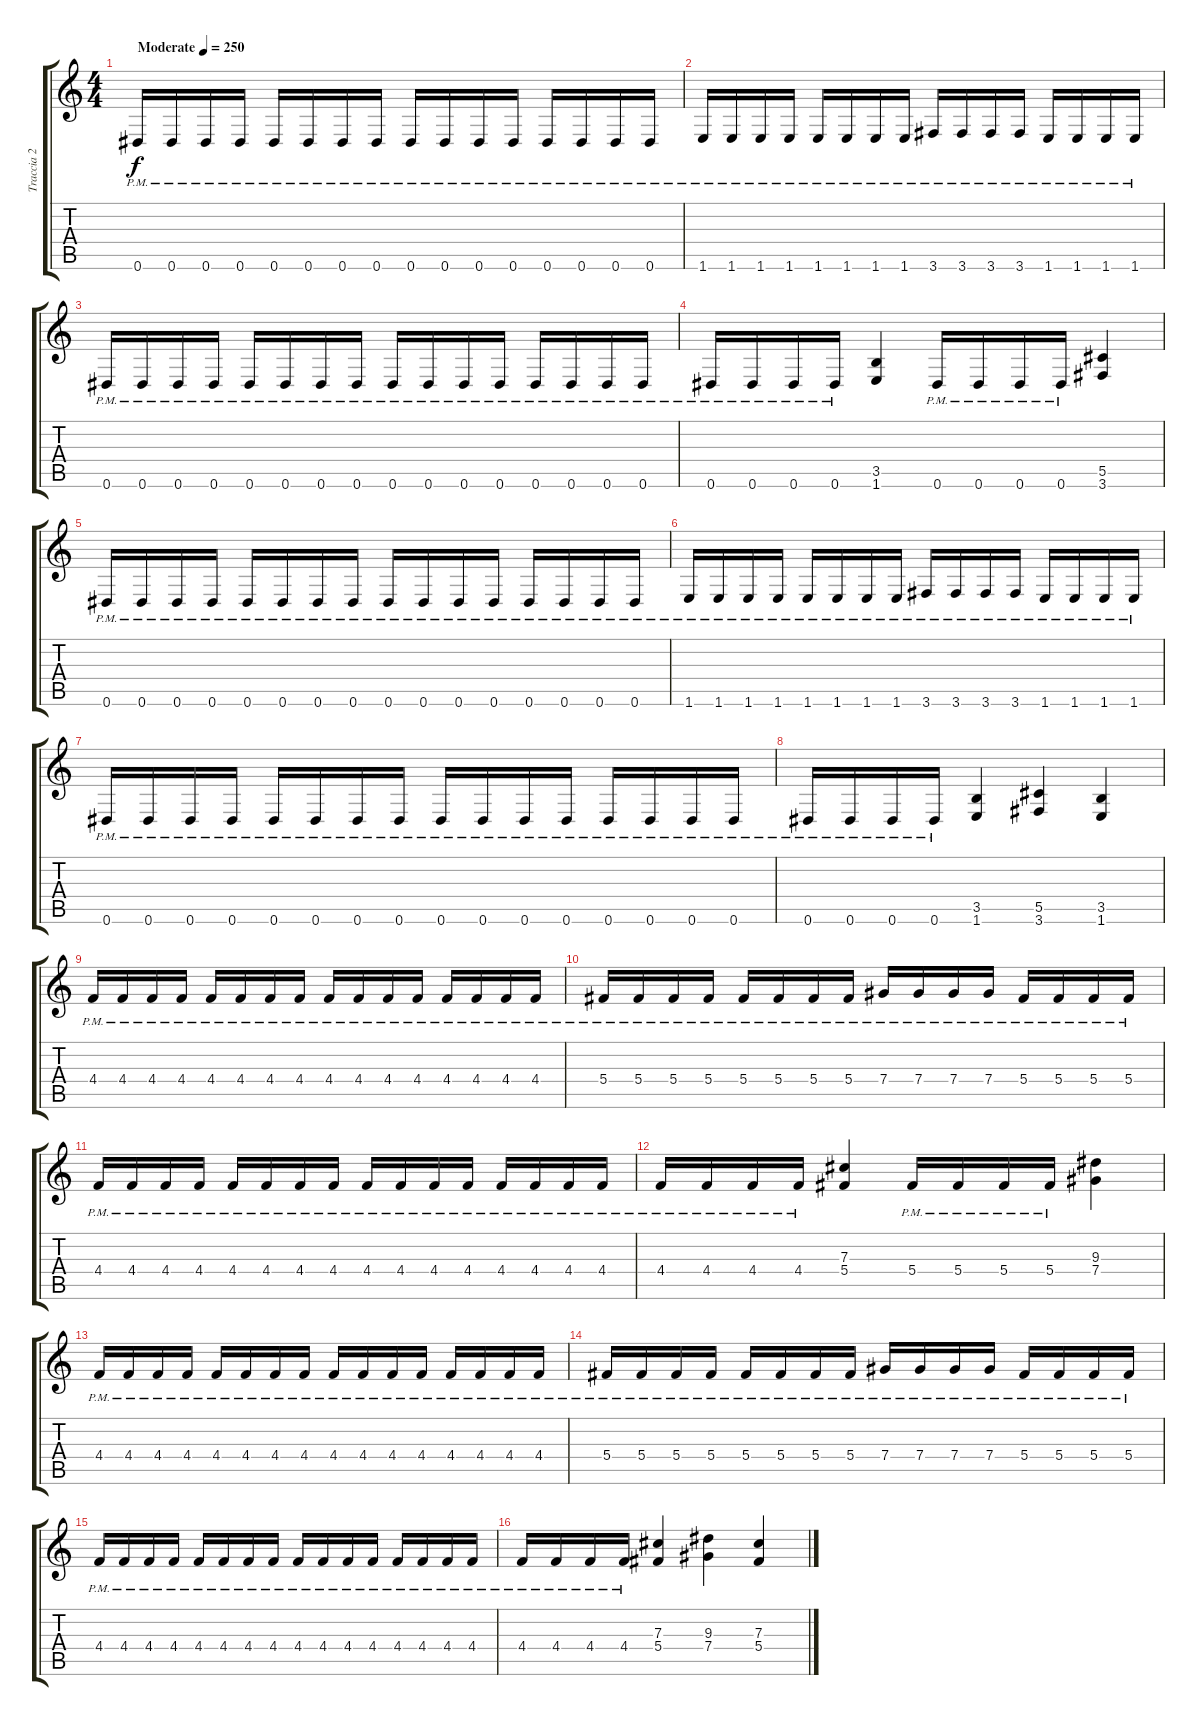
\track ("Traccia 2" "Traccia 2") {instrument overdrivenguitar}
\staff {score tabs}
\tuning (Eb4 Bb3 Gb3 Db3 Ab2 Eb2) {hide}
\ts (4 4)
\tempo (250 "Moderate")
\clef g2
\ks c
0.6{pm}.16{dy f instrument overdrivenguitar} 0.6{pm}.16 0.6{pm}.16 0.6{pm}.16 0.6{pm}.16 0.6{pm}.16 0.6{pm}.16 0.6{pm}.16 0.6{pm}.16 0.6{pm}.16 0.6{pm}.16 0.6{pm}.16 0.6{pm}.16 0.6{pm}.16 0.6{pm}.16 0.6{pm}.16 |
1.6{pm}.16 1.6{pm}.16 1.6{pm}.16 1.6{pm}.16 1.6{pm}.16 1.6{pm}.16 1.6{pm}.16 1.6{pm}.16 3.6{pm}.16 3.6{pm}.16 3.6{pm}.16 3.6{pm}.16 1.6{pm}.16 1.6{pm}.16 1.6{pm}.16 1.6{pm}.16 |
0.6{pm}.16 0.6{pm}.16 0.6{pm}.16 0.6{pm}.16 0.6{pm}.16 0.6{pm}.16 0.6{pm}.16 0.6{pm}.16 0.6{pm}.16 0.6{pm}.16 0.6{pm}.16 0.6{pm}.16 0.6{pm}.16 0.6{pm}.16 0.6{pm}.16 0.6{pm}.16 |
0.6{pm}.16 0.6{pm}.16 0.6{pm}.16 0.6{pm}.16 (3.5 1.6).4 0.6{pm}.16 0.6{pm}.16 0.6{pm}.16 0.6{pm}.16 (5.5 3.6).4 |
0.6{pm}.16 0.6{pm}.16 0.6{pm}.16 0.6{pm}.16 0.6{pm}.16 0.6{pm}.16 0.6{pm}.16 0.6{pm}.16 0.6{pm}.16 0.6{pm}.16 0.6{pm}.16 0.6{pm}.16 0.6{pm}.16 0.6{pm}.16 0.6{pm}.16 0.6{pm}.16 |
1.6{pm}.16 1.6{pm}.16 1.6{pm}.16 1.6{pm}.16 1.6{pm}.16 1.6{pm}.16 1.6{pm}.16 1.6{pm}.16 3.6{pm}.16 3.6{pm}.16 3.6{pm}.16 3.6{pm}.16 1.6{pm}.16 1.6{pm}.16 1.6{pm}.16 1.6{pm}.16 |
0.6{pm}.16 0.6{pm}.16 0.6{pm}.16 0.6{pm}.16 0.6{pm}.16 0.6{pm}.16 0.6{pm}.16 0.6{pm}.16 0.6{pm}.16 0.6{pm}.16 0.6{pm}.16 0.6{pm}.16 0.6{pm}.16 0.6{pm}.16 0.6{pm}.16 0.6{pm}.16 |
0.6{pm}.16 0.6{pm}.16 0.6{pm}.16 0.6{pm}.16 (3.5 1.6).4 (5.5 3.6).4 (3.5 1.6).4 |
4.4{pm}.16 4.4{pm}.16 4.4{pm}.16 4.4{pm}.16 4.4{pm}.16 4.4{pm}.16 4.4{pm}.16 4.4{pm}.16 4.4{pm}.16 4.4{pm}.16 4.4{pm}.16 4.4{pm}.16 4.4{pm}.16 4.4{pm}.16 4.4{pm}.16 4.4{pm}.16 |
5.4{pm}.16 5.4{pm}.16 5.4{pm}.16 5.4{pm}.16 5.4{pm}.16 5.4{pm}.16 5.4{pm}.16 5.4{pm}.16 7.4{pm}.16 7.4{pm}.16 7.4{pm}.16 7.4{pm}.16 5.4{pm}.16 5.4{pm}.16 5.4{pm}.16 5.4{pm}.16 |
4.4{pm}.16 4.4{pm}.16 4.4{pm}.16 4.4{pm}.16 4.4{pm}.16 4.4{pm}.16 4.4{pm}.16 4.4{pm}.16 4.4{pm}.16 4.4{pm}.16 4.4{pm}.16 4.4{pm}.16 4.4{pm}.16 4.4{pm}.16 4.4{pm}.16 4.4{pm}.16 |
4.4{pm}.16 4.4{pm}.16 4.4{pm}.16 4.4{pm}.16 (7.3 5.4).4 5.4{pm}.16 5.4{pm}.16 5.4{pm}.16 5.4{pm}.16 (9.3 7.4).4 |
4.4{pm}.16 4.4{pm}.16 4.4{pm}.16 4.4{pm}.16 4.4{pm}.16 4.4{pm}.16 4.4{pm}.16 4.4{pm}.16 4.4{pm}.16 4.4{pm}.16 4.4{pm}.16 4.4{pm}.16 4.4{pm}.16 4.4{pm}.16 4.4{pm}.16 4.4{pm}.16 |
5.4{pm}.16 5.4{pm}.16 5.4{pm}.16 5.4{pm}.16 5.4{pm}.16 5.4{pm}.16 5.4{pm}.16 5.4{pm}.16 7.4{pm}.16 7.4{pm}.16 7.4{pm}.16 7.4{pm}.16 5.4{pm}.16 5.4{pm}.16 5.4{pm}.16 5.4{pm}.16 |
4.4{pm}.16 4.4{pm}.16 4.4{pm}.16 4.4{pm}.16 4.4{pm}.16 4.4{pm}.16 4.4{pm}.16 4.4{pm}.16 4.4{pm}.16 4.4{pm}.16 4.4{pm}.16 4.4{pm}.16 4.4{pm}.16 4.4{pm}.16 4.4{pm}.16 4.4{pm}.16 |
4.4{pm}.16 4.4{pm}.16 4.4{pm}.16 4.4{pm}.16 (7.3 5.4).4 (9.3 7.4).4 (7.3 5.4).4
